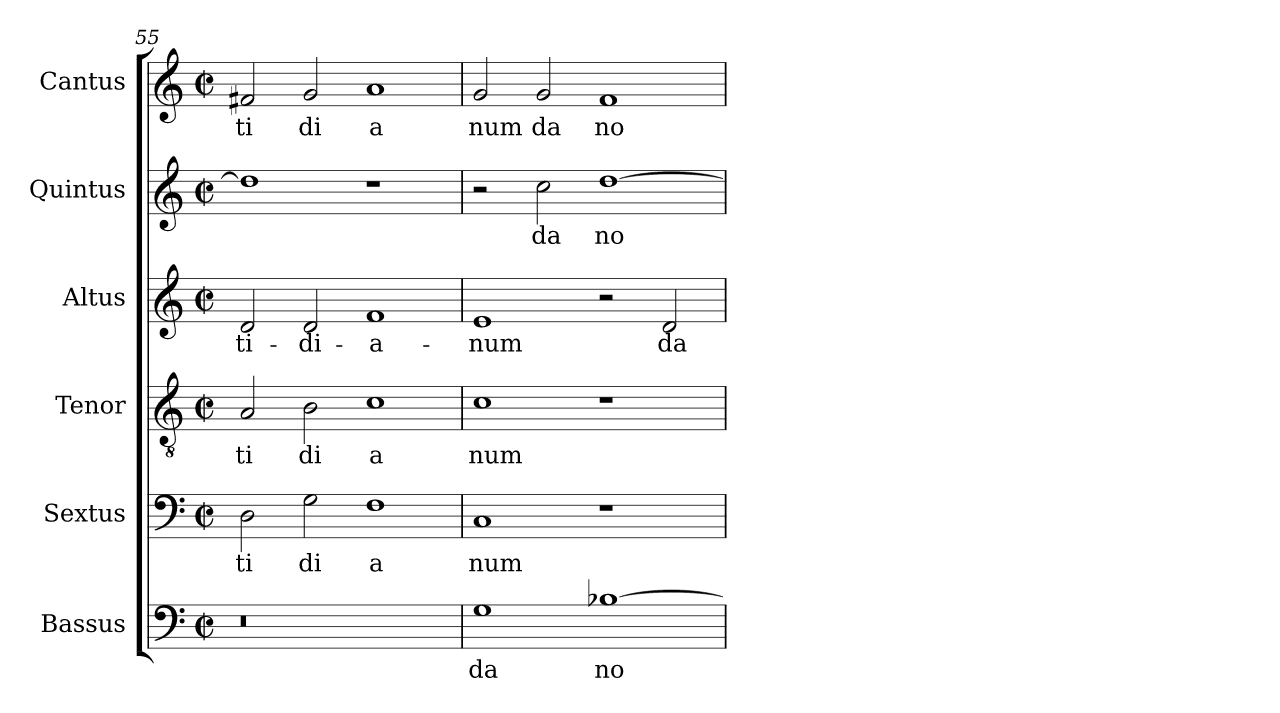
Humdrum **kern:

**kern	**text	**kern	**text	**kern	**text	**kern	**text	**kern	**text	**kern	**text
*part6	*part6	*part5	*part5	*part4	*part4	*part3	*part3	*part2	*part2	*part1	*part1
*staff6	*staff6	*staff5	*staff5	*staff4	*staff4	*staff3	*staff3	*staff2	*staff2	*staff1	*staff1
*I"Bassus	*	*I"Sextus	*	*I"Tenor	*	*I"Altus	*	*I"Quintus	*	*I"Cantus	*
*clefF4	*	*clefF4	*	*clefGv2	*	*clefG2	*	*clefG2	*	*clefG2	*
*k[]	*	*k[]	*	*k[]	*	*k[]	*	*k[]	*	*k[]	*
*C:	*	*C:	*	*C:	*	*C:	*	*C:	*	*C:	*
*M2/2	*	*M2/2	*	*M2/2	*	*M2/2	*	*M2/2	*	*M2/2	*
*met(c|)	*	*met(c|)	*	*met(c|)	*	*met(c|)	*	*met(c|)	*	*met(c|)	*
=55	=55	=55	=55	=55	=55	=55	=55	=55	=55	=55	=55
!	!	!	!LO:LY:b:cj	!	!LO:LY:b:cj	!	!LO:LY:b:cj	!	!LO:LY:b:cj	!	!LO:LY:b:cj
0r	.	2D\	ti	2A/	ti	2d/	-ti-	1dd]	.	2f#X/	ti
!	!	!	!LO:LY:b:cj	!	!LO:LY:b:cj	!	!LO:LY:b:cj	!	!	!	!LO:LY:b:cj
.	.	2G\	di	2B\	di	2d/	-di-	.	.	2g/	di
!	!	!	!LO:LY:b:cj	!	!LO:LY:b:cj	!	!LO:LY:b:cj	!	!	!	!LO:LY:b:cj
.	.	1F	a	1c	a	1f	-a-	1r	.	1a	a
=56	=56	=56	=56	=56	=56	=56	=56	=56	=56	=56	=56
!	!LO:LY:b:cj	!	!LO:LY:b:cj	!	!LO:LY:b:cj	!	!LO:LY:b:cj	!	!	!	!LO:LY:b:cj
1G	da	1C	num	1c	num	1e	-num	2r	.	2g/	num
!	!	!	!	!	!	!	!	!	!LO:LY:b:cj	!	!LO:LY:b:cj
.	.	.	.	.	.	.	.	2cc\	da	2g/	da
!	!LO:LY:b:cj	!	!	!	!	!	!	!	!LO:LY:b:cj	!	!LO:LY:b:cj
[>1B-X	no	1r	.	1r	.	2r	.	[>1dd	no	1f	no
!	!	!	!	!	!	!	!LO:LY:b:cj	!	!	!	!
.	.	.	.	.	.	2d/	da	.	.	.	.
=	=	=	=	=	=	=	=	=	=	=	=
*-	*-	*-	*-	*-	*-	*-	*-	*-	*-	*-	*-
